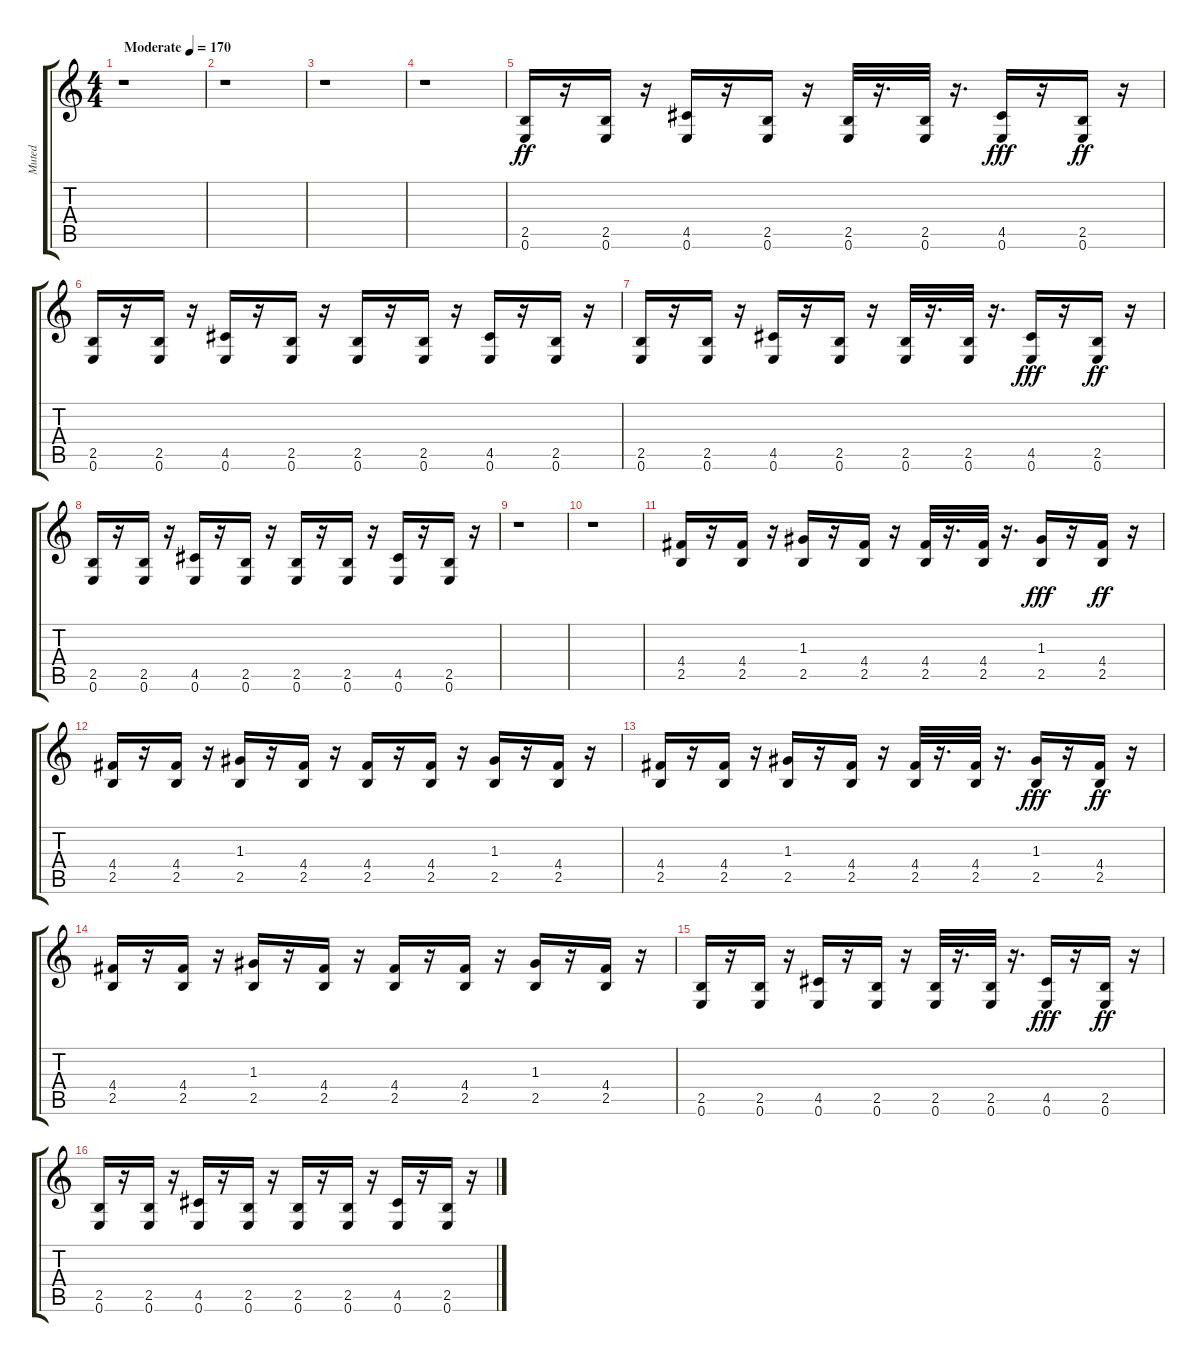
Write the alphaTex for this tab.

\track ("Muted" "Muted") {instrument electricguitarmuted}
\staff {score tabs}
\tuning (E4 B3 G3 D3 A2 E2) {hide}
\ts (4 4)
\tempo (170 "Moderate")
\clef g2
\ks c
r.1{dy ff instrument electricguitarmuted} |
r.1 |
r.1 |
r.1 |
(2.5 0.6).16{balance 10} r.16 (2.5 0.6).16 r.16 (4.5 0.6).16 r.16 (2.5 0.6).16 r.16 (2.5 0.6).32 r.16{d} (2.5 0.6).32 r.16{d} (4.5 0.6).16{dy fff} r.16 (2.5 0.6).16{dy ff} r.16 |
(2.5 0.6).16 r.16 (2.5 0.6).16 r.16 (4.5 0.6).16 r.16 (2.5 0.6).16 r.16 (2.5 0.6).16 r.16 (2.5 0.6).16 r.16 (4.5 0.6).16 r.16 (2.5 0.6).16 r.16 |
(2.5 0.6).16 r.16 (2.5 0.6).16 r.16 (4.5 0.6).16 r.16 (2.5 0.6).16 r.16 (2.5 0.6).32 r.16{d} (2.5 0.6).32 r.16{d} (4.5 0.6).16{dy fff} r.16 (2.5 0.6).16{dy ff} r.16 |
(2.5 0.6).16 r.16 (2.5 0.6).16 r.16 (4.5 0.6).16 r.16 (2.5 0.6).16 r.16 (2.5 0.6).16 r.16 (2.5 0.6).16 r.16 (4.5 0.6).16 r.16 (2.5 0.6).16 r.16 |
r.1 |
r.1 |
(4.4 2.5).16 r.16 (4.4 2.5).16 r.16 (1.3 2.5).16 r.16 (4.4 2.5).16 r.16 (4.4 2.5).32 r.16{d} (4.4 2.5).32 r.16{d} (1.3 2.5).16{dy fff} r.16 (4.4 2.5).16{dy ff} r.16 |
(4.4 2.5).16 r.16 (4.4 2.5).16 r.16 (1.3 2.5).16 r.16 (4.4 2.5).16 r.16 (4.4 2.5).16 r.16 (4.4 2.5).16 r.16 (1.3 2.5).16 r.16 (4.4 2.5).16 r.16 |
(4.4 2.5).16 r.16 (4.4 2.5).16 r.16 (1.3 2.5).16 r.16 (4.4 2.5).16 r.16 (4.4 2.5).32 r.16{d} (4.4 2.5).32 r.16{d} (1.3 2.5).16{dy fff} r.16 (4.4 2.5).16{dy ff} r.16 |
(4.4 2.5).16 r.16 (4.4 2.5).16 r.16 (1.3 2.5).16 r.16 (4.4 2.5).16 r.16 (4.4 2.5).16 r.16 (4.4 2.5).16 r.16 (1.3 2.5).16 r.16 (4.4 2.5).16 r.16 |
(2.5 0.6).16 r.16 (2.5 0.6).16 r.16 (4.5 0.6).16 r.16 (2.5 0.6).16 r.16 (2.5 0.6).32 r.16{d} (2.5 0.6).32 r.16{d} (4.5 0.6).16{dy fff} r.16 (2.5 0.6).16{dy ff} r.16 |
(2.5 0.6).16 r.16 (2.5 0.6).16 r.16 (4.5 0.6).16 r.16 (2.5 0.6).16 r.16 (2.5 0.6).16 r.16 (2.5 0.6).16 r.16 (4.5 0.6).16 r.16 (2.5 0.6).16 r.16
